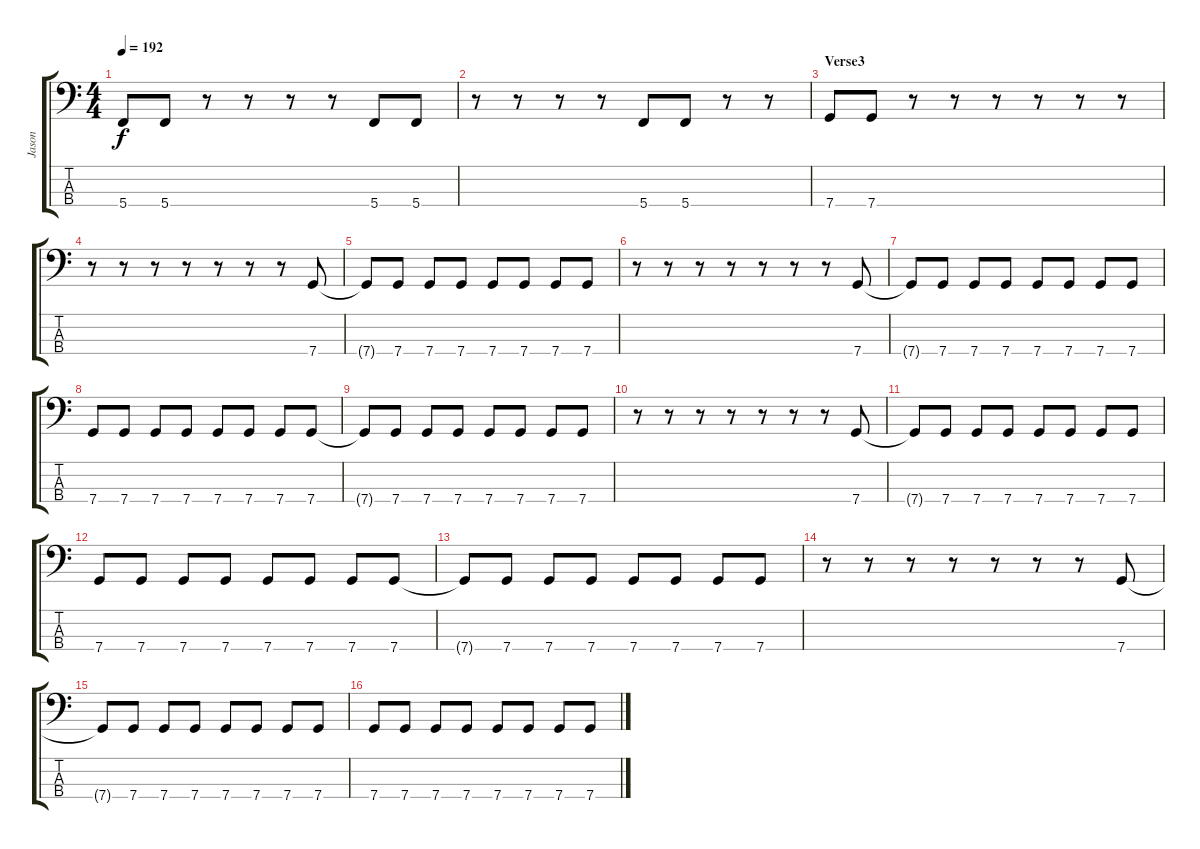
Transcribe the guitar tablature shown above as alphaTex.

\track ("Jason" "Jason") {instrument electricbassfinger}
\staff {score tabs}
\tuning (F2 C2 G1 C1) {hide}
\ts (4 4)
\tempo 192
\clef f4
\ks c
5.4.8{dy f} 5.4.8 r.8 r.8 r.8 r.8 5.4.8 5.4.8 |
r.8 r.8 r.8 r.8 5.4.8 5.4.8 r.8 r.8 |
\section ("" "Verse3")
7.4.8 7.4.8 r.8 r.8 r.8 r.8 r.8 r.8 |
r.8 r.8 r.8 r.8 r.8 r.8 r.8 7.4.8 |
7.4{t}.8 7.4.8 7.4.8 7.4.8 7.4.8 7.4.8 7.4.8 7.4.8 |
r.8 r.8 r.8 r.8 r.8 r.8 r.8 7.4.8 |
7.4{t}.8 7.4.8 7.4.8 7.4.8 7.4.8 7.4.8 7.4.8 7.4.8 |
7.4.8 7.4.8 7.4.8 7.4.8 7.4.8 7.4.8 7.4.8 7.4.8 |
7.4{t}.8 7.4.8 7.4.8 7.4.8 7.4.8 7.4.8 7.4.8 7.4.8 |
r.8 r.8 r.8 r.8 r.8 r.8 r.8 7.4.8 |
7.4{t}.8 7.4.8 7.4.8 7.4.8 7.4.8 7.4.8 7.4.8 7.4.8 |
7.4.8 7.4.8 7.4.8 7.4.8 7.4.8 7.4.8 7.4.8 7.4.8 |
7.4{t}.8 7.4.8 7.4.8 7.4.8 7.4.8 7.4.8 7.4.8 7.4.8 |
r.8 r.8 r.8 r.8 r.8 r.8 r.8 7.4.8 |
7.4{t}.8 7.4.8 7.4.8 7.4.8 7.4.8 7.4.8 7.4.8 7.4.8 |
7.4.8 7.4.8 7.4.8 7.4.8 7.4.8 7.4.8 7.4.8 7.4.8
